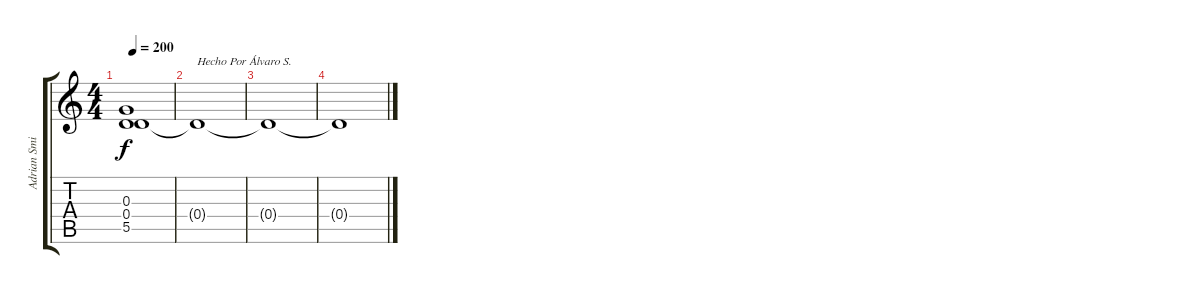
\track ("Adrian Smith" "Adrian Smi") {instrument distortionguitar}
\staff {score tabs}
\tuning (E4 B3 G3 D3 A2 E2) {hide}
\ts (4 4)
\tempo 200
\clef g2
\ks c
(0.3 0.4{t} 5.5{t}).1{dy f} |
0.4{t}.1{txt "Hecho Por Álvaro S. "} |
0.4{t}.1 |
0.4{t}.1
